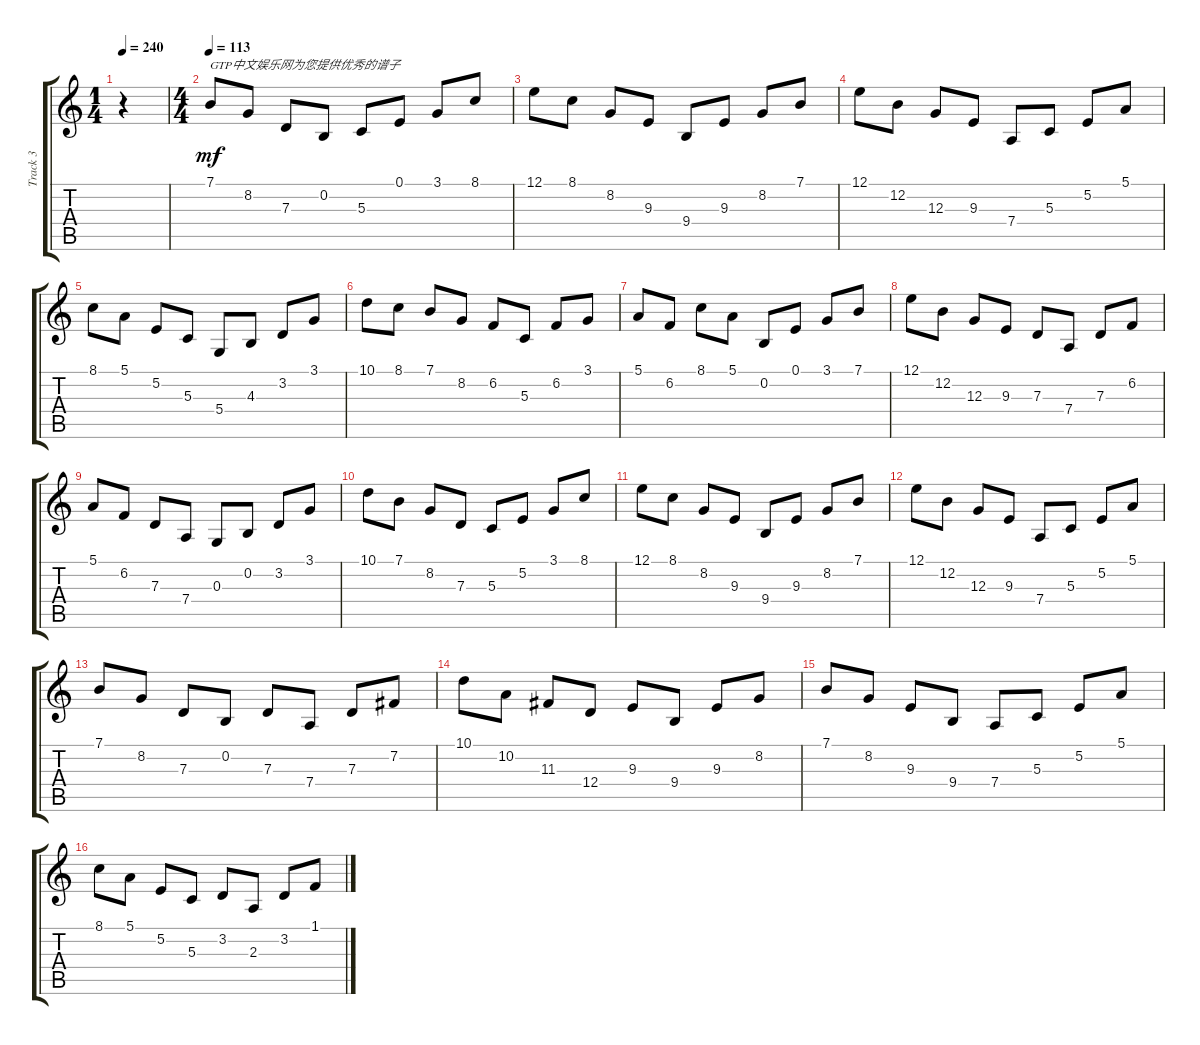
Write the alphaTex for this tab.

\track ("Track 3" "Track 3") {instrument orchestralharp}
\staff {score tabs}
\tuning (E4 B3 G3 D3 A2 E2) {hide}
\ts (1 4)
\tempo 240
\clef g2
\ks c
r.4{dy mf instrument orchestralharp} |
\ts (4 4)
\tempo 113
7.1.8{txt "GTP中文娱乐网为您提供优秀的谱子"} 8.2.8 7.3.8 0.2.8 5.3.8 0.1.8 3.1.8 8.1.8 |
12.1.8 8.1.8 8.2.8 9.3.8 9.4.8 9.3.8 8.2.8 7.1.8 |
12.1.8 12.2.8 12.3.8 9.3.8 7.4.8 5.3.8 5.2.8 5.1.8 |
8.1.8 5.1.8 5.2.8 5.3.8 5.4.8 4.3.8 3.2.8 3.1.8 |
10.1.8 8.1.8 7.1.8 8.2.8 6.2.8 5.3.8 6.2.8 3.1.8 |
5.1.8 6.2.8 8.1.8 5.1.8 0.2.8 0.1.8 3.1.8 7.1.8 |
12.1.8 12.2.8 12.3.8 9.3.8 7.3.8 7.4.8 7.3.8 6.2.8 |
5.1.8 6.2.8 7.3.8 7.4.8 0.3.8 0.2.8 3.2.8 3.1.8 |
10.1.8 7.1.8 8.2.8 7.3.8 5.3.8 5.2.8 3.1.8 8.1.8 |
12.1.8 8.1.8 8.2.8 9.3.8 9.4.8 9.3.8 8.2.8 7.1.8 |
12.1.8 12.2.8 12.3.8 9.3.8 7.4.8 5.3.8 5.2.8 5.1.8 |
7.1.8 8.2.8 7.3.8 0.2.8 7.3.8 7.4.8 7.3.8 7.2.8 |
10.1.8 10.2.8 11.3.8 12.4.8 9.3.8 9.4.8 9.3.8 8.2.8 |
7.1.8 8.2.8 9.3.8 9.4.8 7.4.8 5.3.8 5.2.8 5.1.8 |
8.1.8 5.1.8 5.2.8 5.3.8 3.2.8 2.3.8 3.2.8 1.1.8
